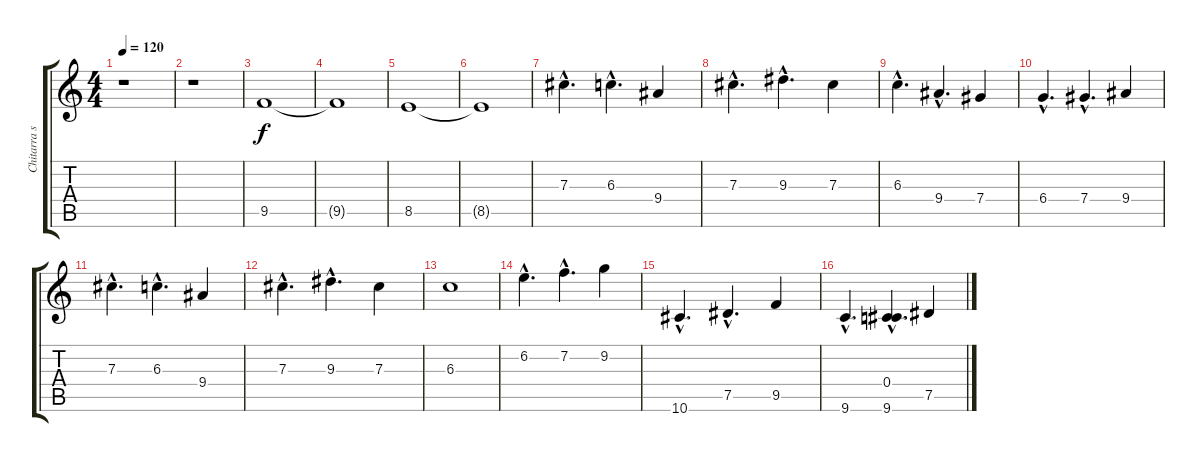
\track ("Chitarra solista" "Chitarra s") {instrument overdrivenguitar}
\staff {score tabs}
\tuning (Eb4 Bb3 Gb3 Db3 Ab2 Eb2) {hide}
\ts (4 4)
\tempo 120
\clef g2
\ks c
r.1{dy f} |
r.1 |
9.5.1 |
9.5{t}.1 |
8.5.1 |
8.5{t}.1 |
7.3{hac}.4{d} 6.3{hac}.4{d} 9.4.4 |
7.3{hac}.4{d} 9.3{hac}.4{d} 7.3.4 |
6.3{hac}.4{d} 9.4{hac}.4{d} 7.4.4 |
6.4{hac}.4{d} 7.4{hac}.4{d} 9.4.4 |
7.3{hac}.4{d} 6.3{hac}.4{d} 9.4.4 |
7.3{hac}.4{d} 9.3{hac}.4{d} 7.3.4 |
6.3.1 |
6.2{hac}.4{d} 7.2{hac}.4{d} 9.2.4 |
10.6{hac}.4{d} 7.5{hac}.4{d} 9.5.4 |
9.6{hac}.4{d} (0.4{hac} 9.6{hac}).4{d} 7.5.4
